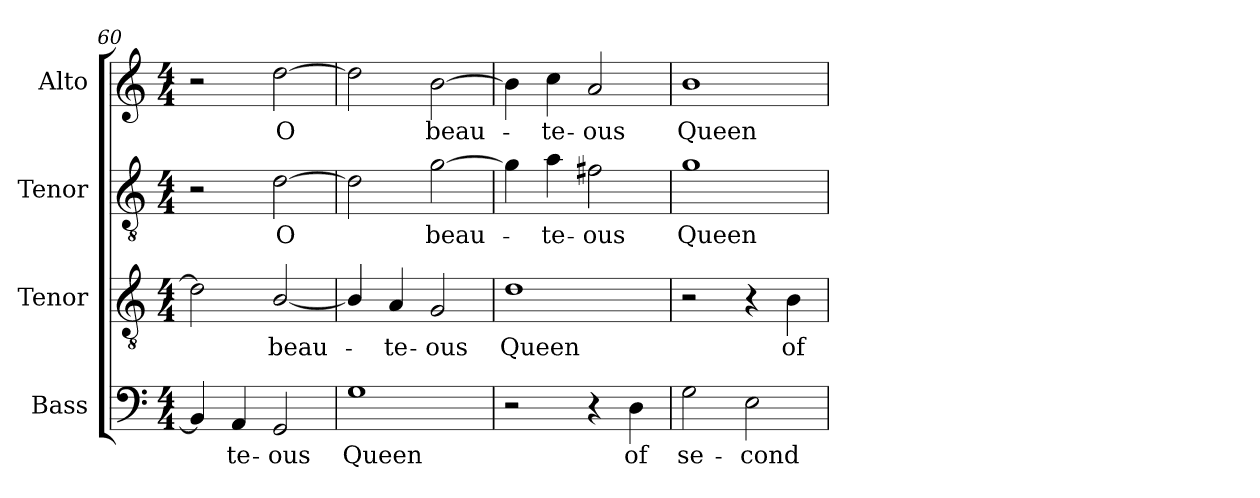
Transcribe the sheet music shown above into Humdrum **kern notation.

**kern	**text	**kern	**text	**kern	**text	**kern	**text
*part4	*part4	*part3	*part3	*part2	*part2	*part1	*part1
*staff4	*staff4	*staff3	*staff3	*staff2	*staff2	*staff1	*staff1
*I"Bass	*	*I"Tenor	*	*I"Tenor	*	*I"Alto	*
*I'B.	*	*I'T.	*	*I'T.	*	*I'A.	*
*clefF4	*	*clefGv2	*	*clefGv2	*	*clefG2	*
*	*	*ITrd7c12	*	*ITrd7c12	*	*	*
*k[]	*	*k[]	*	*k[]	*	*k[]	*
*C:	*	*C:	*	*C:	*	*C:	*
*M4/4	*	*M4/4	*	*M4/4	*	*M4/4	*
=60	=60	=60	=60	=60	=60	=60	=60
4BBi/]	.	2Di\]	.	2r	.	2r	.
!	!LO:LY:b:color=#000000	!	!	!	!	!	!
4AAi/	-te-	.	.	.	.	.	.
!	!LO:LY:b:color=#000000	!	!	!	!	!	!
!	!	!	!LO:LY:b:color=#000000	!	!	!	!
!	!	!	!	!	!LO:LY:b:color=#000000	!	!
!	!	!	!	!	!	!	!LO:LY:b:color=#000000
2GGi/	-ous	[2BBi/	beau-	[2Di\	O	[2ddi\	O
=61	=61	=61	=61	=61	=61	=61	=61
!	!LO:LY:b:color=#000000	!	!	!	!	!	!
1Gi	Queen	4BBi/]	.	2Di\]	.	2ddi\]	.
!	!	!	!LO:LY:b:color=#000000	!	!	!	!
.	.	4AAi/	-te-	.	.	.	.
!	!	!	!LO:LY:b:color=#000000	!	!	!	!
!	!	!	!	!	!LO:LY:b:color=#000000	!	!
!	!	!	!	!	!	!	!LO:LY:b:color=#000000
.	.	2GGi/	-ous	[2Gi\	beau-	[2bi\	beau-
!!LO:LB:g=z
=62	=62	=62	=62	=62	=62	=62	=62
!	!	!	!LO:LY:b:color=#000000	!	!	!	!
2r	.	1Di	Queen	4Gi\]	.	4bi\]	.
!	!	!	!	!	!LO:LY:b:color=#000000	!	!
!	!	!	!	!	!	!	!LO:LY:b:color=#000000
.	.	.	.	4Ai\	-te-	4cci\	-te-
!	!	!	!	!	!LO:LY:b:color=#000000	!	!
!	!	!	!	!	!	!	!LO:LY:b:color=#000000
4r	.	.	.	2F#Xi\	-ous	2ai/	-ous
!	!LO:LY:b:color=#000000	!	!	!	!	!	!
4Di\	of	.	.	.	.	.	.
=63	=63	=63	=63	=63	=63	=63	=63
!	!LO:LY:b:color=#000000	!	!	!	!	!	!
!	!	!	!	!	!LO:LY:b:color=#000000	!	!
!	!	!	!	!	!	!	!LO:LY:b:color=#000000
2Gi\	se-	2r	.	1Gi	Queen	1bi	Queen
!	!LO:LY:b:color=#000000	!	!	!	!	!	!
2Ei\	-cond	4r	.	.	.	.	.
!	!	!	!LO:LY:b:color=#000000	!	!	!	!
.	.	4BBi\	of	.	.	.	.
=	=	=	=	=	=	=	=
*-	*-	*-	*-	*-	*-	*-	*-
